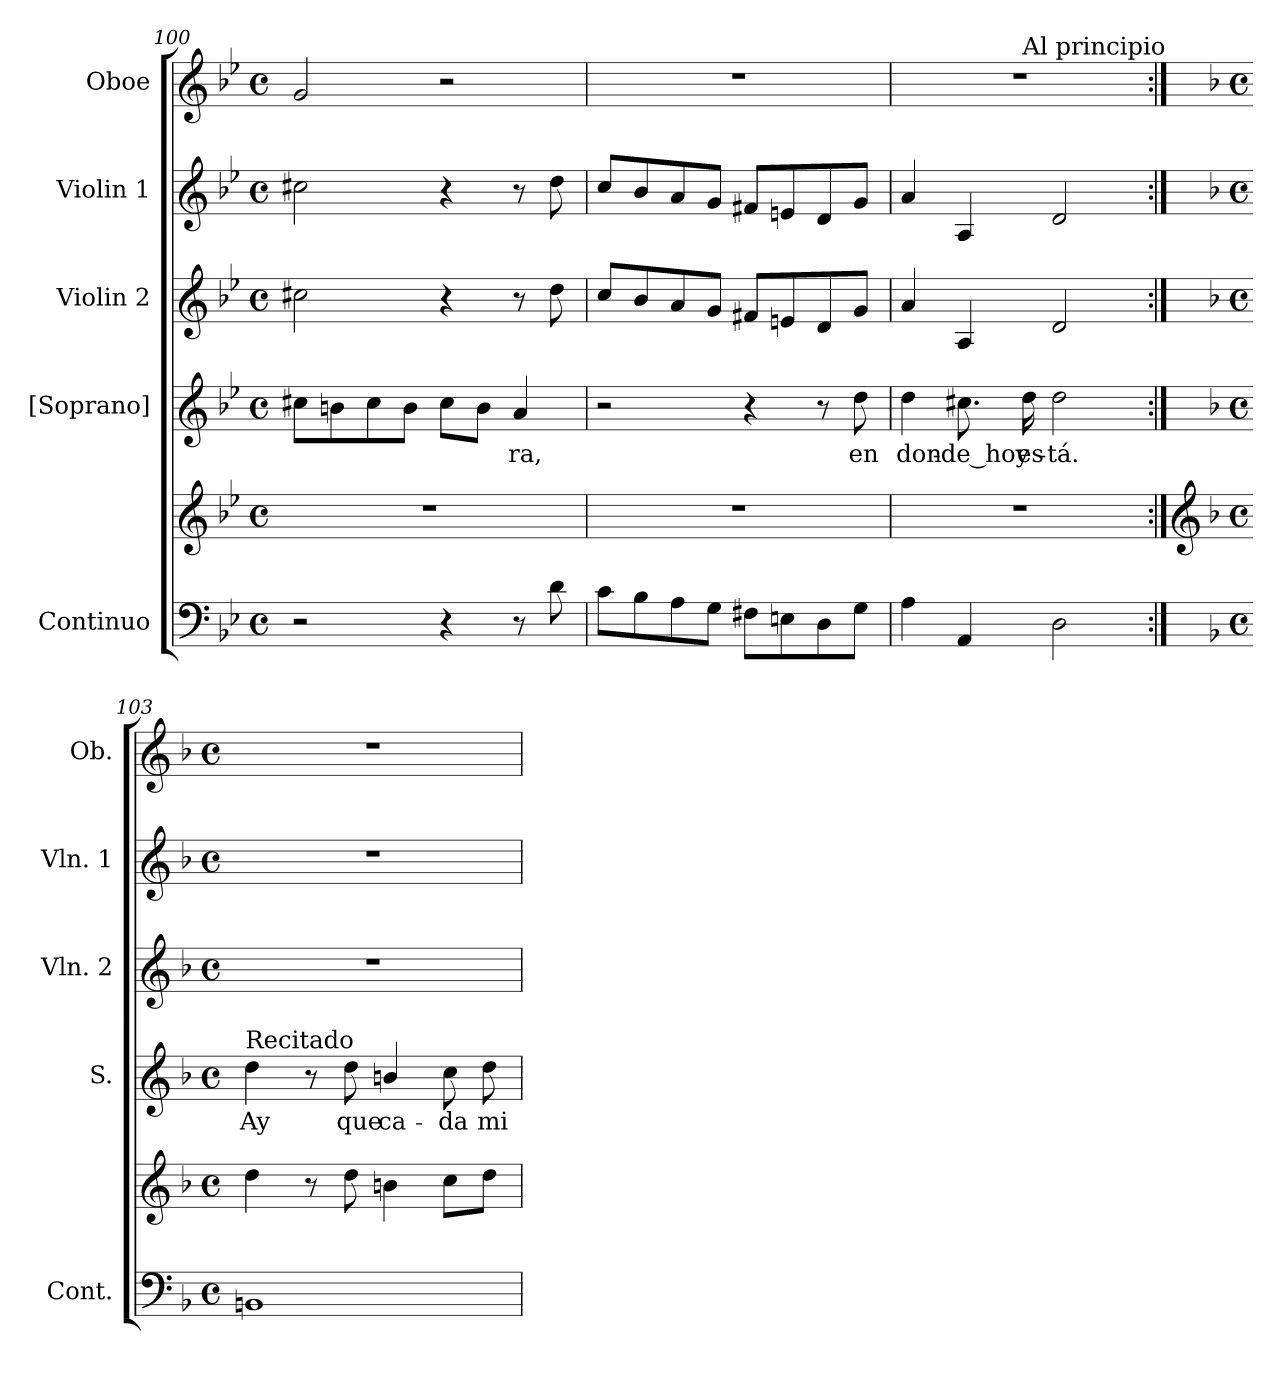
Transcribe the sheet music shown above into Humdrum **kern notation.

**kern	**kern	**kern	**text	**kern	**kern	**kern
*part5	*part5	*part4	*part4	*part3	*part2	*part1
*staff6	*staff5	*staff4	*staff4	*staff3	*staff2	*staff1
*I"Continuo	*	*I"[Soprano]	*	*I"Violin 2	*I"Violin 1	*I"Oboe
*I'Cont.	*	*I'S.	*	*I'Vln. 2	*I'Vln. 1	*I'Ob.
!!LO:LB:g=z
*clefF4	*clefG2	*clefG2	*	*clefG2	*clefG2	*clefG2
*k[b-e-]	*k[b-e-]	*k[b-e-]	*	*k[b-e-]	*k[b-e-]	*k[b-e-]
*B-:	*B-:	*B-:	*	*B-:	*B-:	*B-:
*M4/4	*M4/4	*M4/4	*	*M4/4	*M4/4	*M4/4
*met(c)	*met(c)	*met(c)	*	*met(c)	*met(c)	*met(c)
=100	=100	=100	=100	=100	=100	=100
2r	1r	8cc#Xi\L	.	2cc#Xi\	2cc#Xi\	2gi/
.	.	8bni\	.	.	.	.
.	.	8cc#i\	.	.	.	.
.	.	8bi\J	.	.	.	.
4r	.	8cc#i\L	.	4r	4r	2r
.	.	8bi\J	.	.	.	.
!	!	!	!LO:LY:b:color=#000000	!	!	!
8r	.	4ai/	-ra,	8r	8r	.
8di\	.	.	.	8ddi\	8ddi\	.
=101	=101	=101	=101	=101	=101	=101
8ci\L	1r	2r	.	8cci/L	8cci/L	1r
8B-i\	.	.	.	8b-i/	8b-i/	.
8Ai\	.	.	.	8ai/	8ai/	.
8Gi\J	.	.	.	8gi/J	8gi/J	.
8F#Xi\L	.	4r	.	8f#Xi/L	8f#Xi/L	.
8Eni\	.	.	.	8eni/	8eni/	.
8Di\	.	8r	.	8di/	8di/	.
!	!	!	!LO:LY:b:color=#000000	!	!	!
8Gi\J	.	8ddi\	en	8gi/J	8gi/J	.
=102	=102	=102	=102	=102	=102	=102
!	!	!	!LO:LY:b:color=#000000	!	!	!
*	*	*	*	*	*	*^
4Ai\	1r	4ddi\	don-	4ai/	4ai/	1r	4..ryy
!	!	!	!LO:LY:b:color=#000000	!	!	!	!
4AAi/	.	8.cc#Xi\	-de_hoy	4Ai/	4Ai/	.	.
!	!	!	!	!	!	!	!LO:TX:a:t=Al principio
!	!	!	!LO:LY:b:color=#000000	!	!	!	!
.	.	16ddi\	es-	.	.	.	2ryy
!	!	!	!LO:LY:b:color=#000000	!	!	!	!
2Di\	.	2ddi\	-tá.	2di/	2di/	.	.
.	.	.	.	.	.	.	16ryy
*	*	*	*	*	*	*v	*v
!!LO:PB:g=z
=103:|!	=103:|!	=103:|!	=103:|!	=103:|!	=103:|!	=103:|!
*	*clefG2	*	*	*	*	*
*k[b-]	*k[b-]	*k[b-]	*	*k[b-]	*k[b-]	*k[b-]
*F:	*F:	*F:	*	*F:	*F:	*F:
*M4/4	*M4/4	*M4/4	*	*M4/4	*M4/4	*M4/4
*met(c)	*met(c)	*met(c)	*	*met(c)	*met(c)	*met(c)
*	*	*	*	*	*	*^
!	!	!	!	!	!	!LO:TX:a:t=Recitado	!
!	!	!LO:TX:a:t=Recitado	!	!	!	!	!
!	!	!	!LO:LY:b:color=#000000	!	!	!	!
*	*	*	*	*	*	*v	*v
1BBni	4ddi\	4ddi\	Ay	1r	1r	1r
.	8r	8r	.	.	.	.
!	!	!	!LO:LY:b:color=#000000	!	!	!
.	8ddi\	8ddi\	que	.	.	.
!	!	!	!LO:LY:b:color=#000000	!	!	!
.	4bni\	4bni/	ca-	.	.	.
!	!	!	!LO:LY:b:color=#000000	!	!	!
.	8cci\L	8cci\	-da	.	.	.
!	!	!	!LO:LY:b:color=#000000	!	!	!
.	8ddi\J	8ddi\	mi-	.	.	.
=	=	=	=	=	=	=
*-	*-	*-	*-	*-	*-	*-
